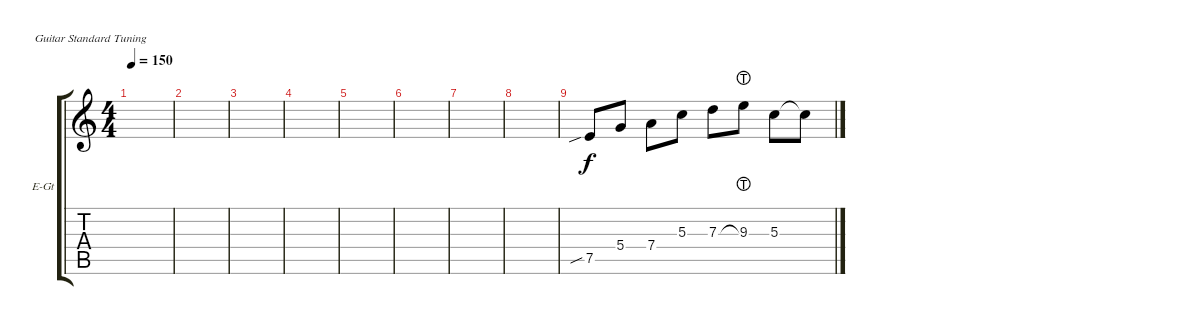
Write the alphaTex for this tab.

\bracketExtendMode groupsimilarinstruments
\firstSystemTrackNameOrientation horizontal
\otherSystemsTrackNameOrientation horizontal
\track ("Electric Guitar" "E-Gt") {instrument electricguitarclean}
\staff {score tabs}
\tuning (E4 B3 G3 D3 A2 E2)
\ts (4 4)
\tempo 150
\clef g2
\scale
0.333333
\ks c
|
\scale
0.333333 |
\scale
0.333333 |
\scale
0.333333 |
\scale
0.333333 |
\scale
0.333333 |
\scale
0.333333 |
\scale
0.333333 |
\scale
0.333333 7.5{sib}.8 5.4.8 7.4.8 5.3.8 7.3.8 9.3{lht}.8 5.3.8 5.3{t}.8 |
\scale
0.333333 |
\scale
0.333333 |
\scale
0.333333 |
\scale
0.333333 |
\scale
0.333333 |
\scale
0.333333 |
\scale
0.333333
